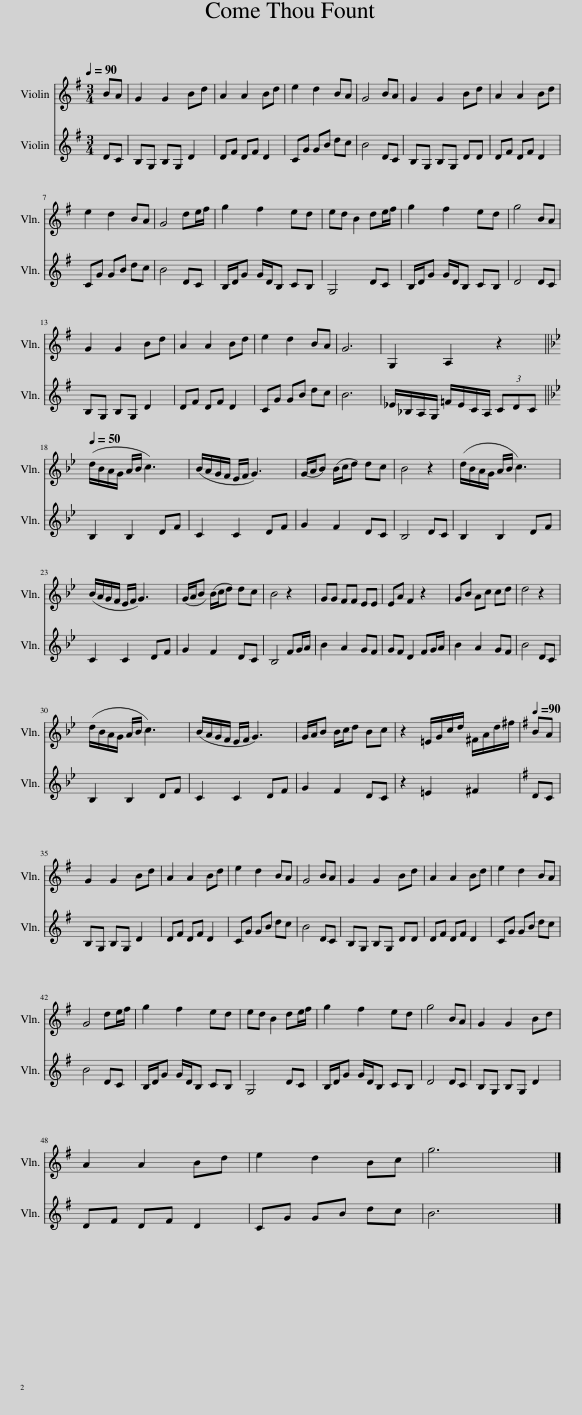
X:1
%%score 1 2
L:1/8
Q:1/4=90
M:3/4
I:linebreak $
K:G
V:1 treble
V:2 treble
V:1
 BA | G2 G2 Bd | A2 A2 Bd | e2 d2 BA | G4 BA | %5
 G2 G2 Bd | A2 A2 Bd |$ e2 d2 BA | G4 de/f/ | g2 f2 ed | %10
 ed B2 de/f/ | g2 f2 ed | g4 BA |$ G2 G2 Bd | A2 A2 Bd | %15
 e2 d2 BA | G6 | G,2 A,2 z2 ||$[K:Bb][Q:1/4=50] (d/B/A/G/ A/B/ c3) | (B/A/G/F/ E/F/ G3) | %20
 (G/A/B) (B/c/d) dc | B4 z2 | (d/B/A/G/ A/B/ c3) |$ (B/A/G/F/ E/F/ G3) | (G/A/B) (B/c/d) dc | %25
 B4 z2 | GG FF EE | EA F2 z2 | GB Ac cd | d4 z2 |$ %30
 (d/B/A/G/ A/B/ c3) | (B/A/G/F/ E/F/ G3) | G/A/B B/c/d Bc | z2 =E/G/c/d/ ^F/A/d/^f/ |[K:G][Q:1/4=90] BA |$ %35
 G2 G2 Bd | A2 A2 Bd | e2 d2 BA | G4 BA | G2 G2 Bd | %40
 A2 A2 Bd | e2 d2 BA |$ G4 de/f/ | g2 f2 ed | ed B2 de/f/ | %45
 g2 f2 ed | g4 BA | G2 G2 Bd |$ A2 A2 Bd | e2 d2 Bc | %50
 g6 |] %51
V:2
 DC | B,G, B,G, D2 | DF DF D2 | CG GB dc | B4 DC | %5
 B,G, B,G, DD | DF DF D2 |$ CG GB dc | B4 DC | B,/D/G G/D/B, CB, | %10
 G,4 DC | B,/D/G G/D/B, CB, | D4 DC |$ B,G, B,G, D2 | DF DF D2 | %15
 CG GB dc | B6 | _E/_B,/A,/G,/ =F/E/C/A,/ (3CDC ||$[K:Bb] B,2 B,2 DF | C2 C2 DF | %20
 G2 F2 DC | B,4 DC | B,2 B,2 DF |$ C2 C2 DF | G2 F2 DC | %25
 B,4 FG/A/ | B2 A2 GF | GF D2 FG/A/ | B2 A2 GF | B4 DC |$ %30
 B,2 B,2 DF | C2 C2 DF | G2 F2 DC | z2 =E2 ^F2 |[K:G] DC |$ %35
 B,G, B,G, D2 | DF DF D2 | CG GB dc | B4 DC | B,G, B,G, DD | %40
 DF DF D2 | CG GB dc |$ B4 DC | B,/D/G G/D/B, CB, | G,4 DC | %45
 B,/D/G G/D/B, CB, | D4 DC | B,G, B,G, D2 |$ DF DF D2 | CG GB dc | %50
 B6 |] %51
